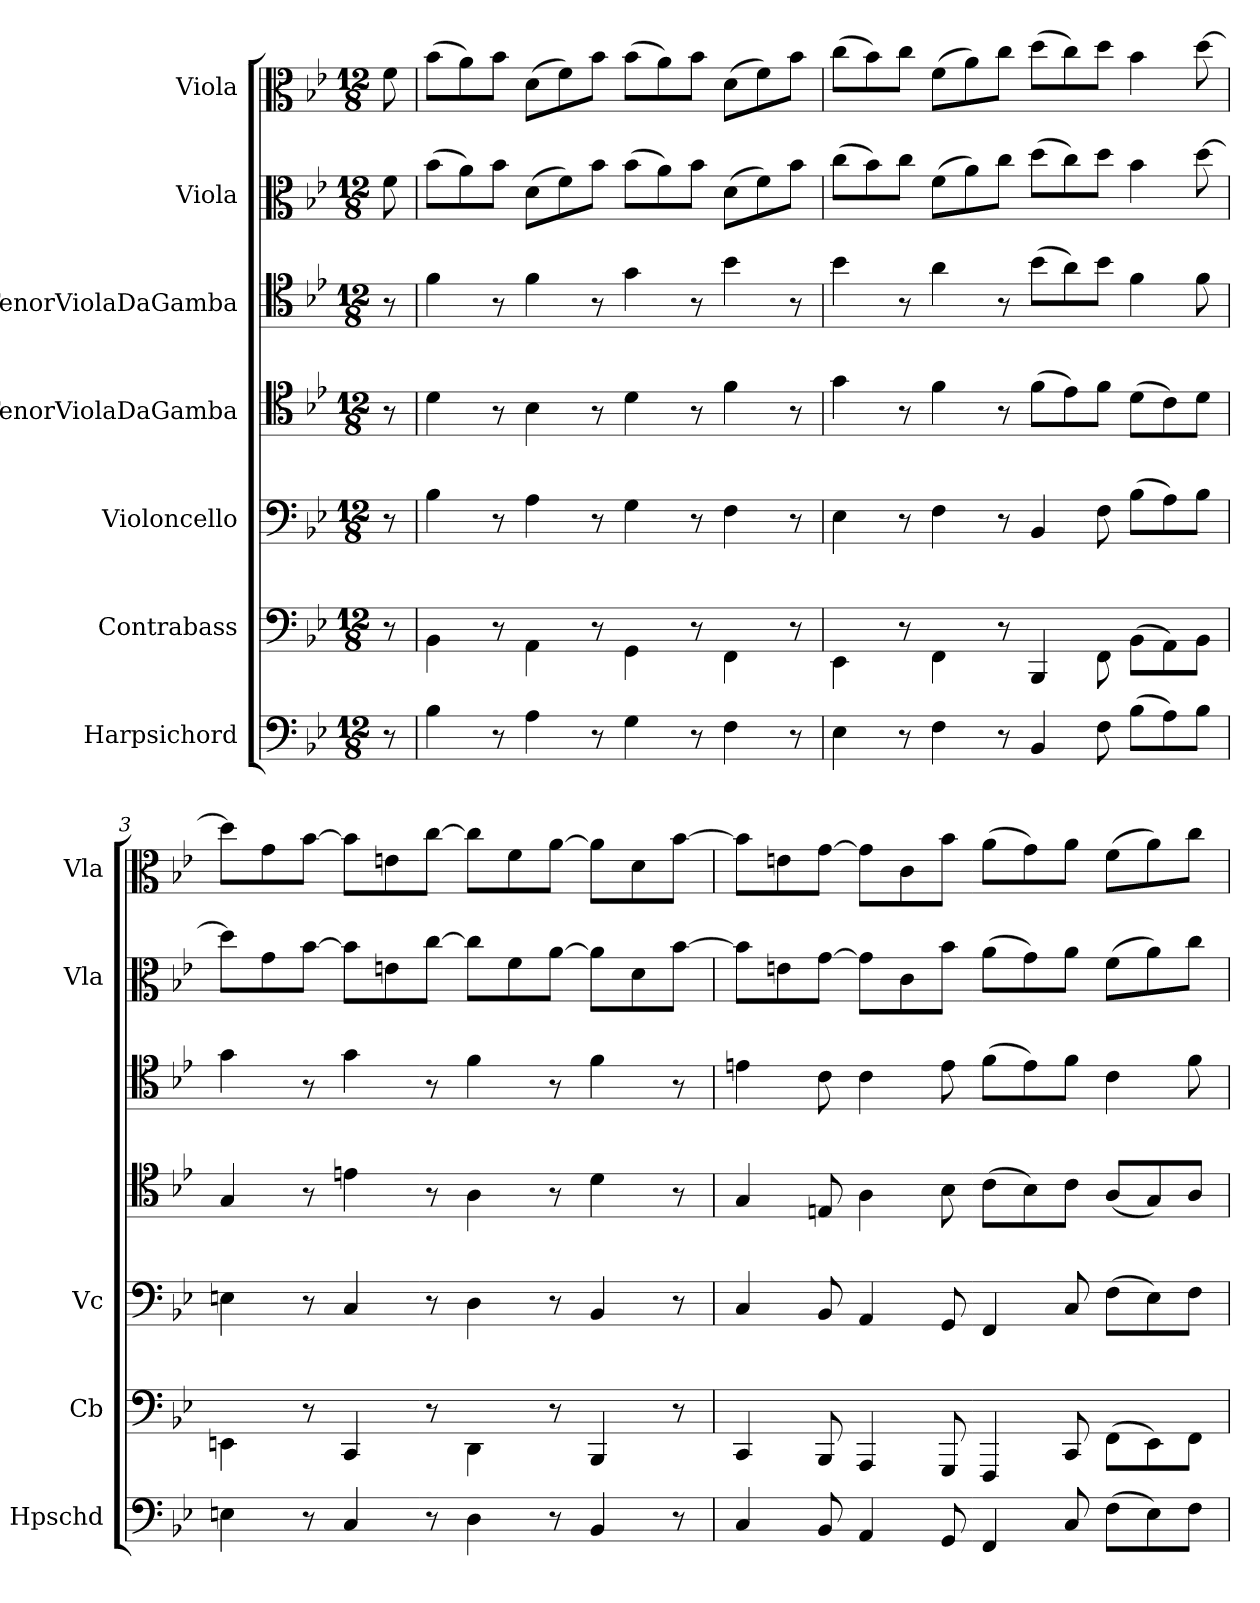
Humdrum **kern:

**kern	**kern	**kern	**kern	**kern	**kern	**kern
*part7	*part6	*part5	*part4	*part3	*part2	*part1
*staff7	*staff6	*staff5	*staff4	*staff3	*staff2	*staff1
*I"Harpsichord	*I"Contrabass	*I"Violoncello	*I"TenorViolaDaGamba	*I"TenorViolaDaGamba	*I"Viola	*I"Viola
*I'Hpschd	*I'Cb	*I'Vc	*	*	*I'Vla	*I'Vla
*clefF4	*clefF4	*clefF4	*clefC4	*clefC4	*clefC3	*clefC3
*k[b-e-]	*k[b-e-]	*k[b-e-]	*k[b-e-]	*k[b-e-]	*k[b-e-]	*k[b-e-]
*B-:	*B-:	*B-:	*B-:	*B-:	*B-:	*B-:
*M12/8	*M12/8	*M12/8	*M12/8	*M12/8	*M12/8	*M12/8
*MM82	*MM82	*MM82	*MM82	*MM82	*MM82	*MM82
=	=	=	=	=	=	=
8r	8r	8r	8r	8r	8f\	8f\
=1	=1	=1	=1	=1	=1	=1
4B-\	4BB-\	4B-\	4d\	4f\	(8b-\L	(8b-\L
.	.	.	.	.	8a\)	8a\)
8r	8r	8r	8r	8r	8b-\J	8b-\J
4A\	4AA\	4A\	4B-\	4f\	(8d\L	(8d\L
.	.	.	.	.	8f\)	8f\)
8r	8r	8r	8r	8r	8b-\J	8b-\J
4G\	4GG\	4G\	4d\	4g\	(8b-\L	(8b-\L
.	.	.	.	.	8a\)	8a\)
8r	8r	8r	8r	8r	8b-\J	8b-\J
4F\	4FF\	4F\	4f\	4b-\	(8d\L	(8d\L
.	.	.	.	.	8f\)	8f\)
8r	8r	8r	8r	8r	8b-\J	8b-\J
=2	=2	=2	=2	=2	=2	=2
4E-\	4EE-\	4E-\	4g\	4b-\	(8cc\L	(8cc\L
.	.	.	.	.	8b-\)	8b-\)
8r	8r	8r	8r	8r	8cc\J	8cc\J
4F\	4FF\	4F\	4f\	4a\	(8f\L	(8f\L
.	.	.	.	.	8a\)	8a\)
8r	8r	8r	8r	8r	8cc\J	8cc\J
4BB-/	4BBB-/	4BB-/	(8f\L	(8b-\L	(8dd\L	(8dd\L
.	.	.	8e-\)	8a\)	8cc\)	8cc\)
8F\	8FF\	8F\	8f\J	8b-\J	8dd\J	8dd\J
(8B-\L	(8BB-\L	(8B-\L	(8d\L	4f\	4b-\	4b-\
8A\)	8AA\)	8A\)	8c\)	.	.	.
8B-\J	8BB-\J	8B-\J	8d\J	8f\	[8dd\	[8dd\
=3	=3	=3	=3	=3	=3	=3
4En\	4EEn\	4En\	4G/	4g\	8dd\L]	8dd\L]
.	.	.	.	.	8g\	8g\
8r	8r	8r	8r	8r	[8b-\J	[8b-\J
4C/	4CC/	4C/	4en\	4g\	8b-\L]	8b-\L]
.	.	.	.	.	8en\	8en\
8r	8r	8r	8r	8r	[8cc\J	[8cc\J
4D\	4DD\	4D\	4A\	4f\	8cc\L]	8cc\L]
.	.	.	.	.	8f\	8f\
8r	8r	8r	8r	8r	[8a\J	[8a\J
4BB-/	4BBB-/	4BB-/	4d\	4f\	8a\L]	8a\L]
.	.	.	.	.	8d\	8d\
8r	8r	8r	8r	8r	[8b-\J	[8b-\J
=4	=4	=4	=4	=4	=4	=4
4C/	4CC/	4C/	4G/	4en\	8b-\L]	8b-\L]
.	.	.	.	.	8en\	8en\
8BB-/	8BBB-/	8BB-/	8En/	8c\	[8g\J	[8g\J
4AA/	4AAA/	4AA/	4A\	4c\	8g\L]	8g\L]
.	.	.	.	.	8c\	8c\
8GG/	8GGG/	8GG/	8B-\	8e\	8b-\J	8b-\J
4FF/	4FFF/	4FF/	(8c\L	(8f\L	(8a\L	(8a\L
.	.	.	8B-\)	8e\)	8g\)	8g\)
8C/	8CC/	8C/	8c\J	8f\J	8a\J	8a\J
(8F\L	(8FF\L	(8F\L	(8A/L	4c\	(8f\L	(8f\L
8E-\)	8EE-\)	8E-\)	8G/)	.	8a\)	8a\)
8F\J	8FF\J	8F\J	8A/J	8f\	8cc\J	8cc\J
=	=	=	=	=	=	=
*-	*-	*-	*-	*-	*-	*-
